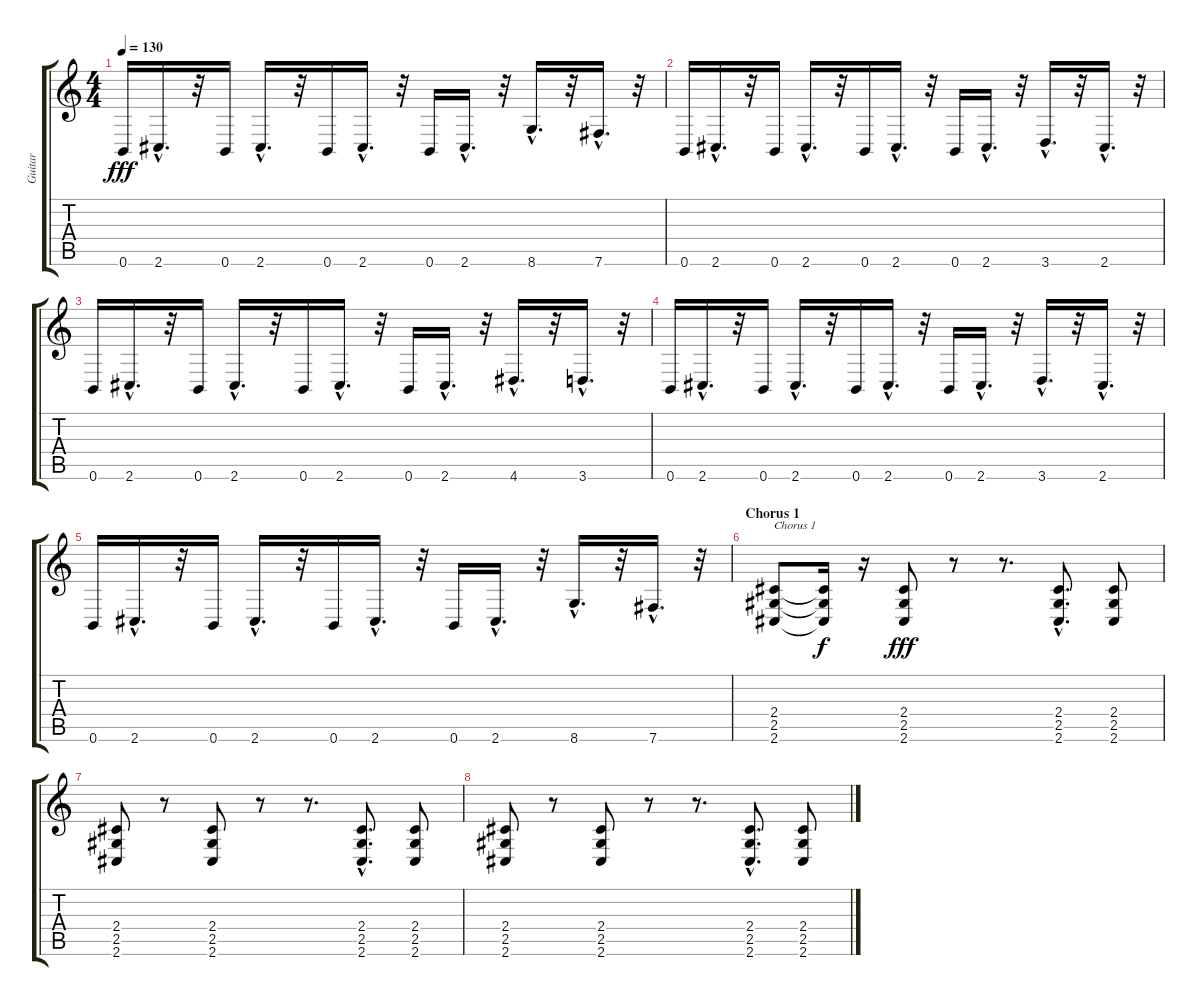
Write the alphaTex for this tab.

\track ("Guitar" "Guitar") {instrument distortionguitar}
\staff {score tabs}
\tuning (Db4 Ab3 E3 B2 Gb2 B1) {hide}
\ts (4 4)
\tempo 130
\clef g2
\ks c
0.6.16{dy fff} 2.6{hac}.16{d} r.32 0.6.16 2.6{hac}.16{d} r.32 0.6.16 2.6{hac}.16{d} r.32 0.6.16 2.6{hac}.16{d} r.32 8.6{hac}.16{d} r.32 7.6{hac}.16{d} r.32 |
0.6.16 2.6{hac}.16{d} r.32 0.6.16 2.6{hac}.16{d} r.32 0.6.16 2.6{hac}.16{d} r.32 0.6.16 2.6{hac}.16{d} r.32 3.6{hac}.16{d} r.32 2.6{hac}.16{d} r.32 |
0.6.16 2.6{hac}.16{d} r.32 0.6.16 2.6{hac}.16{d} r.32 0.6.16 2.6{hac}.16{d} r.32 0.6.16 2.6{hac}.16{d} r.32 4.6{hac}.16{d} r.32 3.6{hac}.16{d} r.32 |
0.6.16 2.6{hac}.16{d} r.32 0.6.16 2.6{hac}.16{d} r.32 0.6.16 2.6{hac}.16{d} r.32 0.6.16 2.6{hac}.16{d} r.32 3.6{hac}.16{d} r.32 2.6{hac}.16{d} r.32 |
0.6.16 2.6{hac}.16{d} r.32 0.6.16 2.6{hac}.16{d} r.32 0.6.16 2.6{hac}.16{d} r.32 0.6.16 2.6{hac}.16{d} r.32 8.6{hac}.16{d} r.32 7.6{hac}.16{d} r.32 |
\section ("" "Chorus 1")
(2.4 2.5 2.6).8{txt "Chorus 1" balance 0 instrument distortionguitar} (2.4{t} 2.5{t} 2.6{t}).16{dy f} r.16 (2.4 2.5 2.6).8{dy fff} r.8 r.8{d} (2.4{hac} 2.5{hac} 2.6{hac}).8{d} (2.4 2.5 2.6).8 |
(2.4 2.5 2.6).8 r.8 (2.4 2.5 2.6).8 r.8 r.8{d} (2.4{hac} 2.5{hac} 2.6{hac}).8{d} (2.4 2.5 2.6).8 |
(2.4 2.5 2.6).8 r.8 (2.4 2.5 2.6).8 r.8 r.8{d} (2.4{hac} 2.5{hac} 2.6{hac}).8{d} (2.4 2.5 2.6).8
